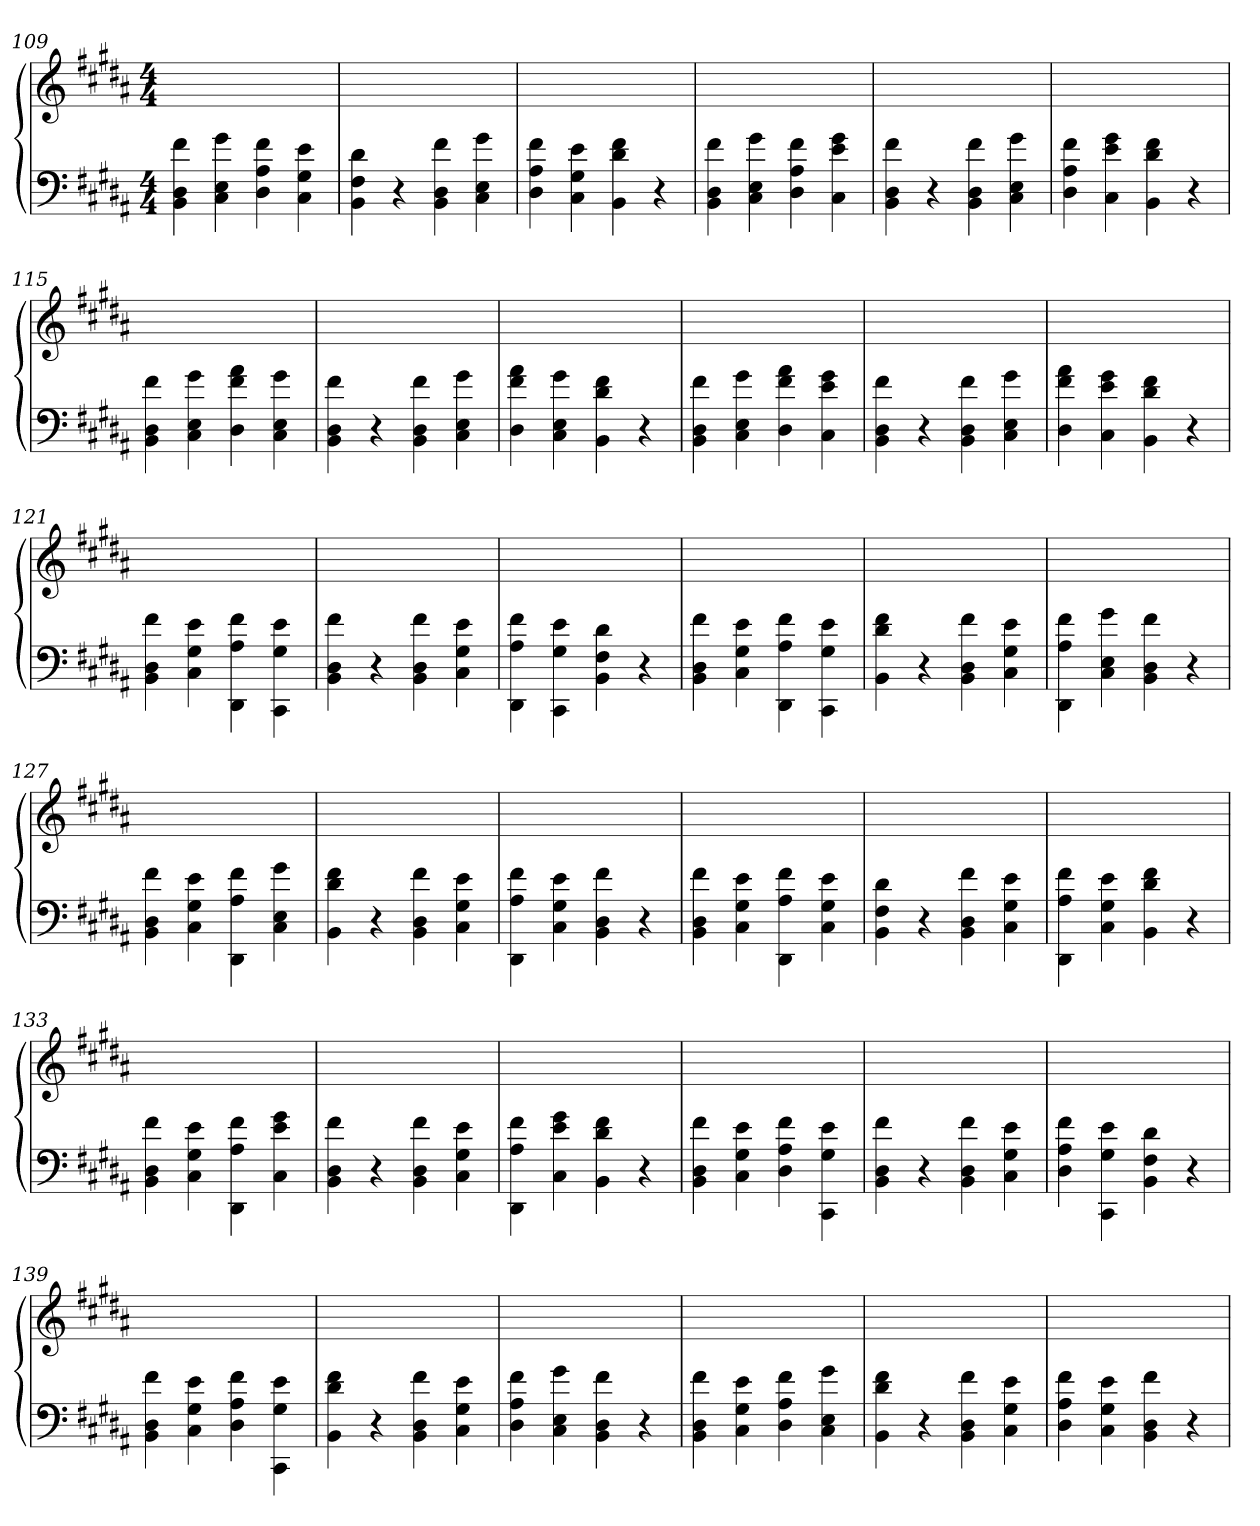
**kern	**kern
*part2	*part1
*staff2	*staff1
*clefF4	*clefG2
*k[f#c#g#d#a#]	*k[f#c#g#d#a#]
*B:	*B:
*M4/4	*M4/4
=109	=109
4BB 4D# 4f#	1ryy
4C# 4E 4g#	.
4D# 4A# 4f#	.
4C# 4G# 4e	.
=110	=110
4BB 4F# 4d#	1ryy
4r	.
4BB 4D# 4f#	.
4C# 4E 4g#	.
=111	=111
4D# 4A# 4f#	1ryy
4C# 4G# 4e	.
4BB 4d# 4f#	.
4r	.
=112	=112
4BB 4D# 4f#	1ryy
4C# 4E 4g#	.
4D# 4A# 4f#	.
4C# 4e 4g#	.
=113	=113
4BB 4D# 4f#	1ryy
4r	.
4BB 4D# 4f#	.
4C# 4E 4g#	.
=114	=114
4D# 4A# 4f#	1ryy
4C# 4e 4g#	.
4BB 4d# 4f#	.
4r	.
=115	=115
4BB 4D# 4f#	1ryy
4C# 4E 4g#	.
4D# 4f# 4a#	.
4C# 4E 4g#	.
=116	=116
4BB 4D# 4f#	1ryy
4r	.
4BB 4D# 4f#	.
4C# 4E 4g#	.
=117	=117
4D# 4f# 4a#	1ryy
4C# 4E 4g#	.
4BB 4d# 4f#	.
4r	.
=118	=118
4BB 4D# 4f#	1ryy
4C# 4E 4g#	.
4D# 4f# 4a#	.
4C# 4e 4g#	.
=119	=119
4BB 4D# 4f#	1ryy
4r	.
4BB 4D# 4f#	.
4C# 4E 4g#	.
=120	=120
4D# 4f# 4a#	1ryy
4C# 4e 4g#	.
4BB 4d# 4f#	.
4r	.
=121	=121
4BB 4D# 4f#	1ryy
4C# 4G# 4e	.
4DD# 4A# 4f#	.
4CC# 4G# 4e	.
=122	=122
4BB 4D# 4f#	1ryy
4r	.
4BB 4D# 4f#	.
4C# 4G# 4e	.
=123	=123
4DD# 4A# 4f#	1ryy
4CC# 4G# 4e	.
4BB 4F# 4d#	.
4r	.
=124	=124
4BB 4D# 4f#	1ryy
4C# 4G# 4e	.
4DD# 4A# 4f#	.
4CC# 4G# 4e	.
=125	=125
4BB 4d# 4f#	1ryy
4r	.
4BB 4D# 4f#	.
4C# 4G# 4e	.
=126	=126
4DD# 4A# 4f#	1ryy
4C# 4E 4g#	.
4BB 4D# 4f#	.
4r	.
=127	=127
4BB 4D# 4f#	1ryy
4C# 4G# 4e	.
4DD# 4A# 4f#	.
4C# 4E 4g#	.
=128	=128
4BB 4d# 4f#	1ryy
4r	.
4BB 4D# 4f#	.
4C# 4G# 4e	.
=129	=129
4DD# 4A# 4f#	1ryy
4C# 4G# 4e	.
4BB 4D# 4f#	.
4r	.
=130	=130
4BB 4D# 4f#	1ryy
4C# 4G# 4e	.
4DD# 4A# 4f#	.
4C# 4G# 4e	.
=131	=131
4BB 4F# 4d#	1ryy
4r	.
4BB 4D# 4f#	.
4C# 4G# 4e	.
=132	=132
4DD# 4A# 4f#	1ryy
4C# 4G# 4e	.
4BB 4d# 4f#	.
4r	.
=133	=133
4BB 4D# 4f#	1ryy
4C# 4G# 4e	.
4DD# 4A# 4f#	.
4C# 4e 4g#	.
=134	=134
4BB 4D# 4f#	1ryy
4r	.
4BB 4D# 4f#	.
4C# 4G# 4e	.
=135	=135
4DD# 4A# 4f#	1ryy
4C# 4e 4g#	.
4BB 4d# 4f#	.
4r	.
=136	=136
4BB 4D# 4f#	1ryy
4C# 4G# 4e	.
4D# 4A# 4f#	.
4CC# 4G# 4e	.
=137	=137
4BB 4D# 4f#	1ryy
4r	.
4BB 4D# 4f#	.
4C# 4G# 4e	.
=138	=138
4D# 4A# 4f#	1ryy
4CC# 4G# 4e	.
4BB 4F# 4d#	.
4r	.
=139	=139
4BB 4D# 4f#	1ryy
4C# 4G# 4e	.
4D# 4A# 4f#	.
4CC# 4G# 4e	.
=140	=140
4BB 4d# 4f#	1ryy
4r	.
4BB 4D# 4f#	.
4C# 4G# 4e	.
=141	=141
4D# 4A# 4f#	1ryy
4C# 4E 4g#	.
4BB 4D# 4f#	.
4r	.
=142	=142
4BB 4D# 4f#	1ryy
4C# 4G# 4e	.
4D# 4A# 4f#	.
4C# 4E 4g#	.
=143	=143
4BB 4d# 4f#	1ryy
4r	.
4BB 4D# 4f#	.
4C# 4G# 4e	.
=144	=144
4D# 4A# 4f#	1ryy
4C# 4G# 4e	.
4BB 4D# 4f#	.
4r	.
=	=
*-	*-
